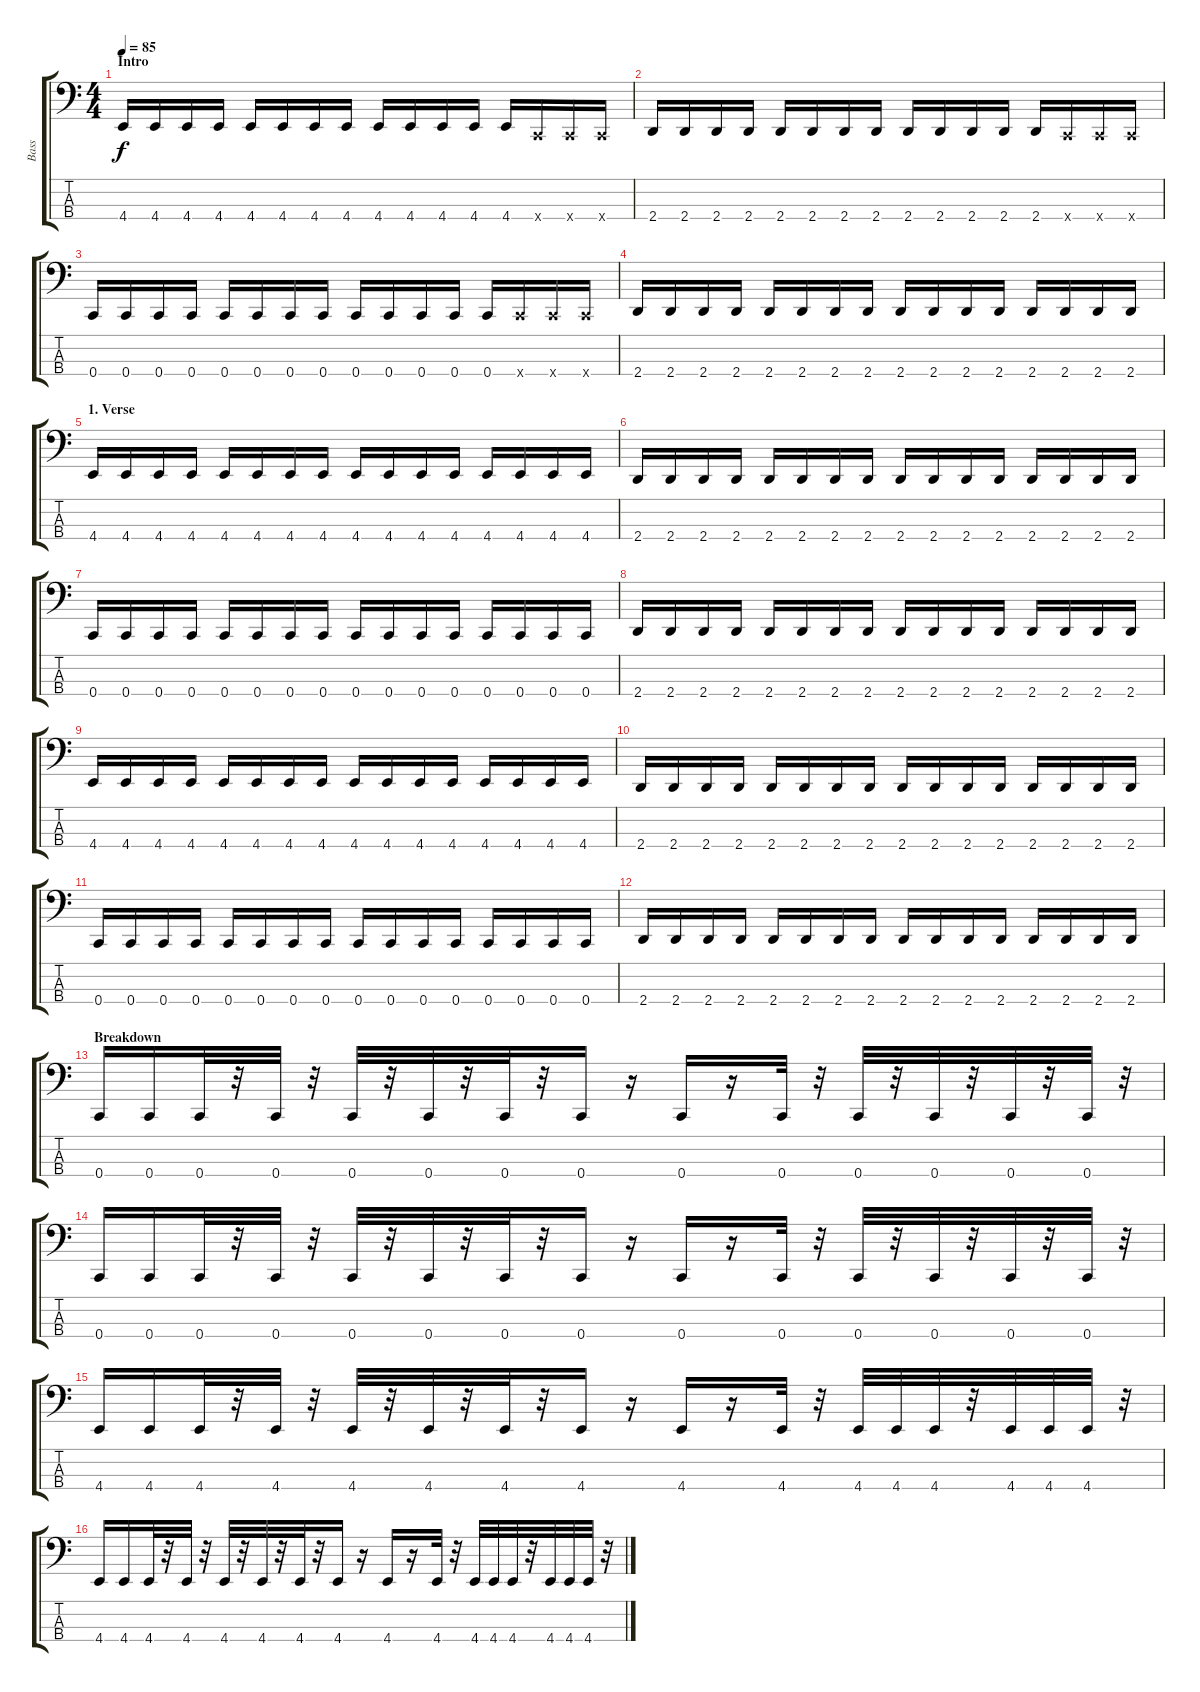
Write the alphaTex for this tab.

\track ("Bass" "Bass") {instrument electricbasspick}
\staff {score tabs}
\tuning (F2 C2 G1 C1) {hide}
\ts (4 4)
\section ("" "Intro")
\tempo 85
\clef f4
\ks c
4.4.16{dy f instrument electricbasspick} 4.4.16 4.4.16 4.4.16 4.4.16 4.4.16 4.4.16 4.4.16 4.4.16 4.4.16 4.4.16 4.4.16 4.4.16 0.4{x}.16 0.4{x}.16 0.4{x}.16 |
2.4.16 2.4.16 2.4.16 2.4.16 2.4.16 2.4.16 2.4.16 2.4.16 2.4.16 2.4.16 2.4.16 2.4.16 2.4.16 0.4{x}.16 0.4{x}.16 0.4{x}.16 |
0.4.16 0.4.16 0.4.16 0.4.16 0.4.16 0.4.16 0.4.16 0.4.16 0.4.16 0.4.16 0.4.16 0.4.16 0.4.16 0.4{x}.16 0.4{x}.16 0.4{x}.16 |
2.4.16 2.4.16 2.4.16 2.4.16 2.4.16 2.4.16 2.4.16 2.4.16 2.4.16 2.4.16 2.4.16 2.4.16 2.4.16 2.4.16 2.4.16 2.4.16 |
\section ("" "1. Verse")
4.4.16 4.4.16 4.4.16 4.4.16 4.4.16 4.4.16 4.4.16 4.4.16 4.4.16 4.4.16 4.4.16 4.4.16 4.4.16 4.4.16 4.4.16 4.4.16 |
2.4.16 2.4.16 2.4.16 2.4.16 2.4.16 2.4.16 2.4.16 2.4.16 2.4.16 2.4.16 2.4.16 2.4.16 2.4.16 2.4.16 2.4.16 2.4.16 |
0.4.16 0.4.16 0.4.16 0.4.16 0.4.16 0.4.16 0.4.16 0.4.16 0.4.16 0.4.16 0.4.16 0.4.16 0.4.16 0.4.16 0.4.16 0.4.16 |
2.4.16 2.4.16 2.4.16 2.4.16 2.4.16 2.4.16 2.4.16 2.4.16 2.4.16 2.4.16 2.4.16 2.4.16 2.4.16 2.4.16 2.4.16 2.4.16 |
4.4.16 4.4.16 4.4.16 4.4.16 4.4.16 4.4.16 4.4.16 4.4.16 4.4.16 4.4.16 4.4.16 4.4.16 4.4.16 4.4.16 4.4.16 4.4.16 |
2.4.16 2.4.16 2.4.16 2.4.16 2.4.16 2.4.16 2.4.16 2.4.16 2.4.16 2.4.16 2.4.16 2.4.16 2.4.16 2.4.16 2.4.16 2.4.16 |
0.4.16 0.4.16 0.4.16 0.4.16 0.4.16 0.4.16 0.4.16 0.4.16 0.4.16 0.4.16 0.4.16 0.4.16 0.4.16 0.4.16 0.4.16 0.4.16 |
2.4.16 2.4.16 2.4.16 2.4.16 2.4.16 2.4.16 2.4.16 2.4.16 2.4.16 2.4.16 2.4.16 2.4.16 2.4.16 2.4.16 2.4.16 2.4.16 |
\section ("" "Breakdown")
0.4.16 0.4.16 0.4.32 r.32 0.4.32 r.32 0.4.32 r.32 0.4.32 r.32 0.4.32 r.32 0.4.16 r.16 0.4.16 r.16 0.4.32 r.32 0.4.32 r.32 0.4.32 r.32 0.4.32 r.32 0.4.32 r.32 |
0.4.16 0.4.16 0.4.32 r.32 0.4.32 r.32 0.4.32 r.32 0.4.32 r.32 0.4.32 r.32 0.4.16 r.16 0.4.16 r.16 0.4.32 r.32 0.4.32 r.32 0.4.32 r.32 0.4.32 r.32 0.4.32 r.32 |
4.4.16 4.4.16 4.4.32 r.32 4.4.32 r.32 4.4.32 r.32 4.4.32 r.32 4.4.32 r.32 4.4.16 r.16 4.4.16 r.16 4.4.32 r.32 4.4.32 4.4.32 4.4.32 r.32 4.4.32 4.4.32 4.4.32 r.32 |
4.4.16 4.4.16 4.4.32 r.32 4.4.32 r.32 4.4.32 r.32 4.4.32 r.32 4.4.32 r.32 4.4.16 r.16 4.4.16 r.16 4.4.32 r.32 4.4.32 4.4.32 4.4.32 r.32 4.4.32 4.4.32 4.4.32 r.32
